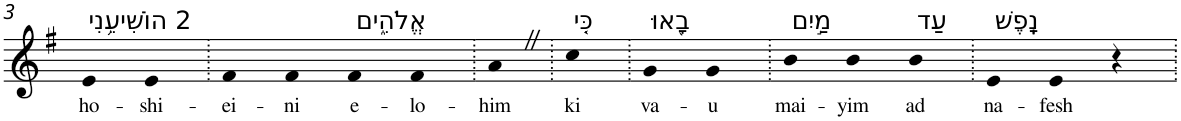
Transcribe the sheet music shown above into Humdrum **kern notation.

**kern	**text
*part1	*part1
*staff1	*staff1
*I"Piano	*
*I'Pno	*
!!LO:PB:g=z
*clefG2	*
*k[f#]	*
*G:	*
=3	=3
!LO:TX:a:t=2 הוֹשִׁיעֵ֥נִי	!
!	!LO:LY:b
4e	ho-
!	!LO:LY:b
4e	-shi-
=4.	=4.
!	!LO:LY:b
4f#	-ei-
!	!LO:LY:b
4f#	-ni
!LO:TX:a:t=אֱלֹהִ֑ים	!
!	!LO:LY:b
4f#	e-
!	!LO:LY:b
4f#	-lo-
=5.	=5.
!	!LO:LY:b
4aZ	-him
=6.	=6.
!LO:TX:a:t=כִּ֤י	!
!	!LO:LY:b
4cc	ki
=7.	=7.
!LO:TX:a:t=בָ֖אוּ	!
!	!LO:LY:b
4g	va-
!	!LO:LY:b
4g	-u
=8.	=8.
!LO:TX:a:t=מַ֣יִם	!
!	!LO:LY:b
4b	mai-
!	!LO:LY:b
4b	-yim
!LO:TX:a:t=עַד	!
!	!LO:LY:b
4b	ad
=9.	=9.
!LO:TX:a:t=נָֽפֶשׁ	!
!	!LO:LY:b
4e	na-
!	!LO:LY:b
4e	-fesh
4r	.
=.	=.
*-	*-
